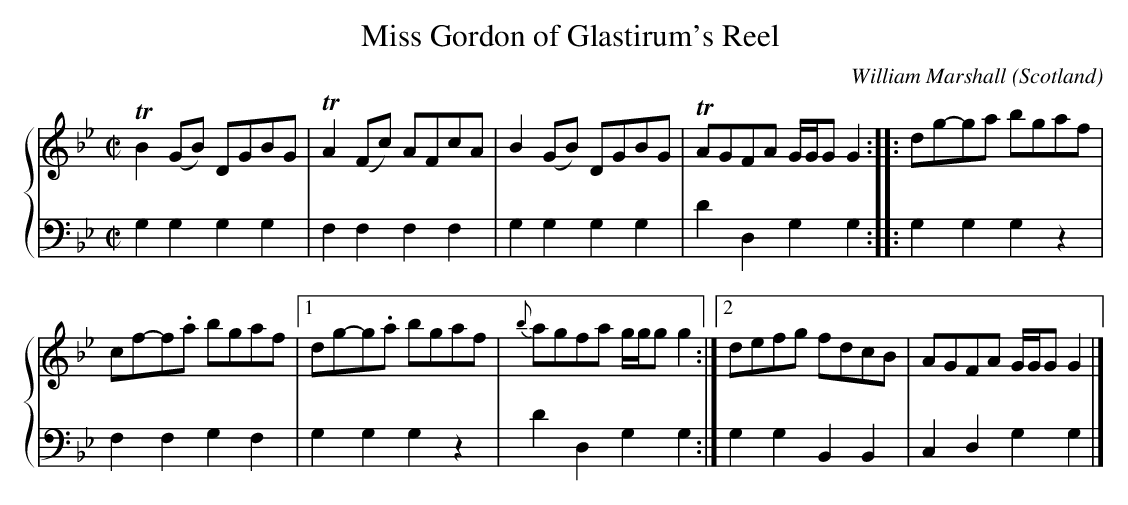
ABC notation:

X:1
T:Miss Gordon of Glastirum's Reel
C:William Marshall
L:1/8
M:C|
O:Scotland
K:G minor
%%staves {1 2}
!trill!B2 (GB) DGBG | !trill!A2 (Fc) AFcA | B2 (GB) DGBG | !trill!AGFA G/G/G G2 :: \
dg-ga bgaf | ! cf-f.a bgaf |1 dg-g.a bgaf | {b}agfa g/g/g g2 :|2 \
defg fdcB | AGFA G/G/G G2 |]
V:2 clef=bass octave=-2
L:1/4
gggg | ffff | gggg | d'dgg :: \
gggz | ffgf |1 gggz | d'dgg :|2 ggBB | cdgg |]
